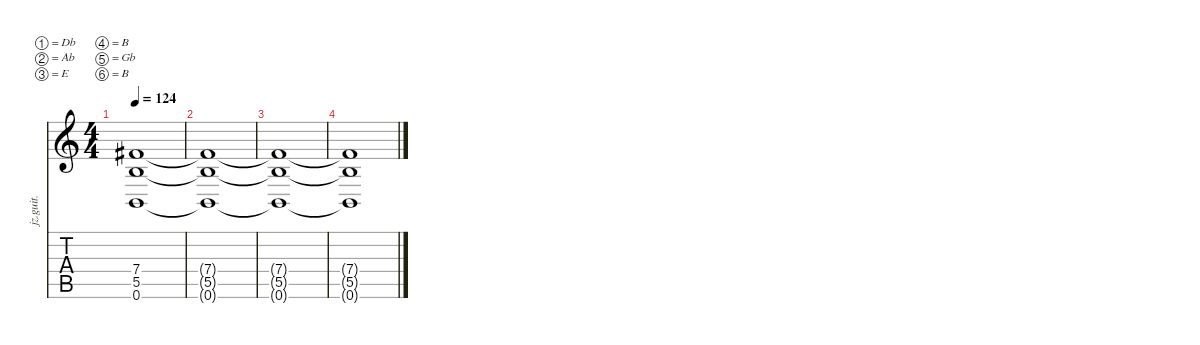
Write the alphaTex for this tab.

\defaultSystemsLayout 4
\hideDynamics
\bracketExtendMode nobrackets
\otherSystemsTrackNameOrientation horizontal
\track ("Guitar 1" "jz.guit.") {instrument electricguitarjazz}
\staff {score tabs}
\tuning (Db4 Ab3 E3 B2 Gb2 B1)
\ts (4 4)
\tempo 124
\clef g2
\ks c
(7.4{acc #} 5.5 0.6).1{dy f beam Up} |
(7.4{t acc #} 5.5{t} 0.6{t}).1{beam Up} |
(7.4{t acc #} 5.5{t} 0.6{t}).1{beam Up} |
(7.4{t acc #} 5.5{t} 0.6{t}).1{beam Up}
